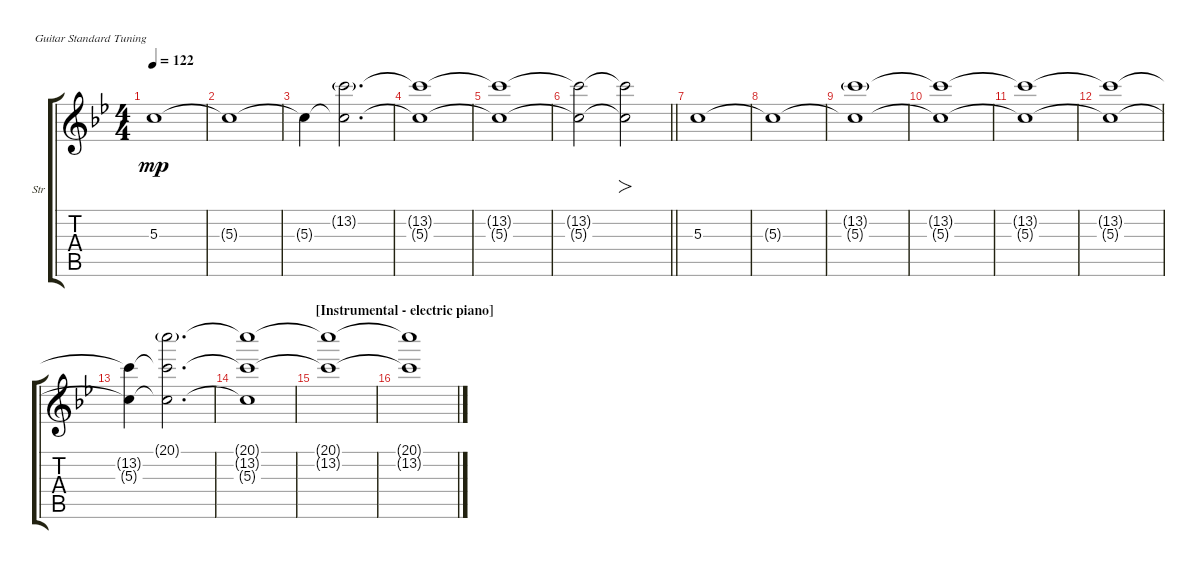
\defaultSystemsLayout 4
\bracketExtendMode groupsimilarinstruments
\firstSystemTrackNameOrientation horizontal
\otherSystemsTrackNameOrientation horizontal
\track ("Strings" "Str") {instrument electricguitarclean}
\staff {score tabs}
\tuning (E4 B3 G3 D3 A2 E2)
\ts (4 4)
\tempo 122
\clef g2
\scale
0.333333
\ks bb
5.3{t}.1{dy mp} |
\scale
0.333333 5.3{t}.1 |
\scale
0.333333 5.3{t}.4 (5.3{t} 13.2{g}).2{d} |
\scale
0.333333 (5.3{t} 13.2{t}).1 |
\scale
0.333333 (5.3{t} 13.2{t}).1 |
\scale
0.333333
\barLineRight lightlight
(5.3{t} 13.2{t}).2 (5.3{t} 13.2{t}).2{fo} |
\scale
0.333333 5.3.1 |
\scale
0.333333 5.3{t}.1 |
\scale
0.333333 (5.3{t} 13.2{g}).1 |
\scale
0.333333 (5.3{t} 13.2{t}).1 |
\scale
0.333333 (5.3{t} 13.2{t}).1 |
\scale
0.333333 (5.3{t} 13.2{t}).1 |
\scale
0.333333 (5.3{t} 13.2{t}).4 (5.3{t} 13.2{t} 20.1{g}).2{d} |
\scale
0.333333 (5.3{t} 13.2{t} 20.1{t}).1 |
\section ("" "[Instrumental - electric piano]")
\scale
0.333333 (20.1{t} 13.2{t}).1 |
\scale
0.333333 (20.1{t} 13.2{t}).1
